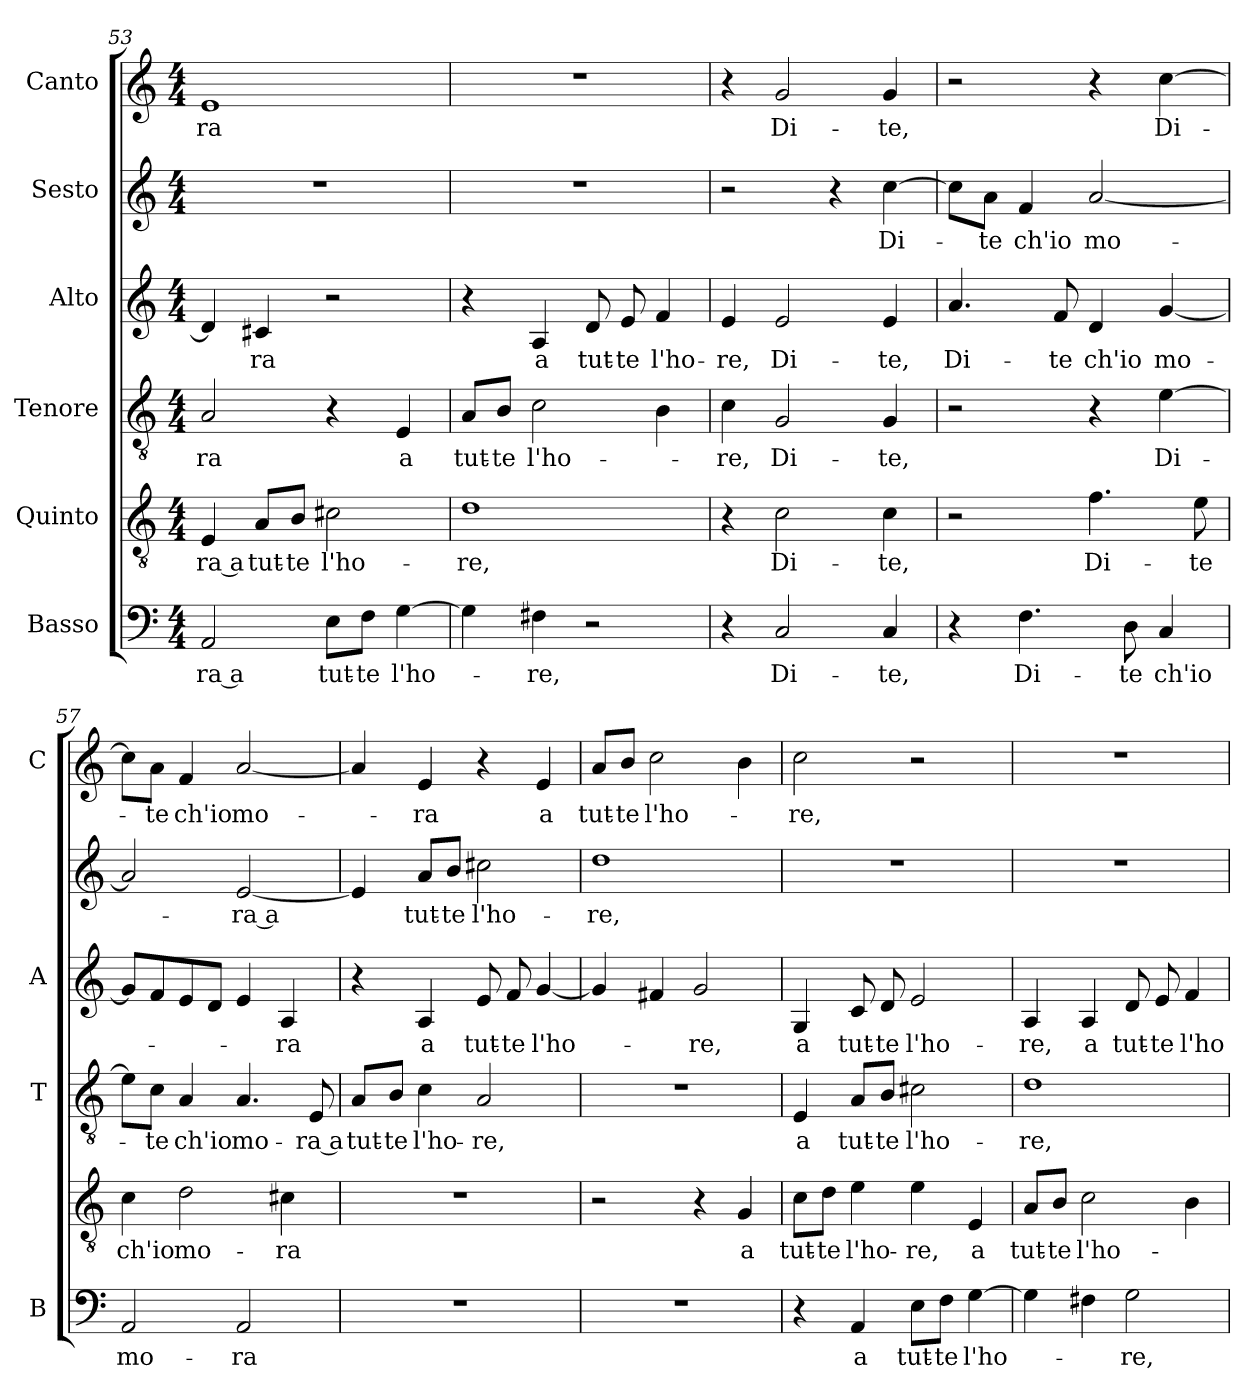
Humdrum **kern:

**kern	**text	**kern	**text	**kern	**text	**kern	**text	**kern	**text	**kern	**text
*part6	*part6	*part5	*part5	*part4	*part4	*part3	*part3	*part2	*part2	*part1	*part1
*staff6	*staff6	*staff5	*staff5	*staff4	*staff4	*staff3	*staff3	*staff2	*staff2	*staff1	*staff1
*I"Basso	*	*I"Quinto	*	*I"Tenore	*	*I"Alto	*	*I"Sesto	*	*I"Canto	*
*I'B	*	*	*	*I'T	*	*I'A	*	*	*	*I'C	*
!!LO:LB:g=z
*clefF4	*	*clefGv2	*	*clefGv2	*	*clefG2	*	*clefG2	*	*clefG2	*
*k[]	*	*k[]	*	*k[]	*	*k[]	*	*k[]	*	*k[]	*
*C:	*	*C:	*	*C:	*	*C:	*	*C:	*	*C:	*
*M4/4	*	*M4/4	*	*M4/4	*	*M4/4	*	*M4/4	*	*M4/4	*
=53	=53	=53	=53	=53	=53	=53	=53	=53	=53	=53	=53
!	!LO:LY:b	!	!LO:LY:b	!	!LO:LY:b	!	!	!	!	!	!LO:LY:b
2AA/	-ra a	4E/	-ra a	2A/	-ra	4d/]	.	1r	.	1e	-ra
!	!	!	!LO:LY:b	!	!	!	!LO:LY:b	!	!	!	!
.	.	8A/L	tut-	.	.	4c#X/	-ra	.	.	.	.
!	!	!	!LO:LY:b	!	!	!	!	!	!	!	!
.	.	8B/J	-te	.	.	.	.	.	.	.	.
!	!LO:LY:b	!	!LO:LY:b	!	!	!	!	!	!	!	!
8E\L	tut-	2c#X\	l'ho-	4r	.	2r	.	.	.	.	.
!	!LO:LY:b	!	!	!	!	!	!	!	!	!	!
8F\J	-te	.	.	.	.	.	.	.	.	.	.
!	!LO:LY:b	!	!	!	!LO:LY:b	!	!	!	!	!	!
[4G\	l'ho-	.	.	4E/	a	.	.	.	.	.	.
=54	=54	=54	=54	=54	=54	=54	=54	=54	=54	=54	=54
!	!	!	!LO:LY:b	!	!LO:LY:b	!	!	!	!	!	!
4G\]	.	1d	-re,	8A/L	tut-	4r	.	1r	.	1r	.
!	!	!	!	!	!LO:LY:b	!	!	!	!	!	!
.	.	.	.	8B/J	-te	.	.	.	.	.	.
!	!LO:LY:b	!	!	!	!LO:LY:b	!	!LO:LY:b	!	!	!	!
4F#X\	-re,	.	.	2c\	l'ho-	4A/	a	.	.	.	.
!	!	!	!	!	!	!	!LO:LY:b	!	!	!	!
2r	.	.	.	.	.	8d/	tut-	.	.	.	.
!	!	!	!	!	!	!	!LO:LY:b	!	!	!	!
.	.	.	.	.	.	8e/	-te	.	.	.	.
!	!	!	!	!	!	!	!LO:LY:b	!	!	!	!
.	.	.	.	4B\	.	4f/	l'ho-	.	.	.	.
=55	=55	=55	=55	=55	=55	=55	=55	=55	=55	=55	=55
!	!	!	!	!	!LO:LY:b	!	!LO:LY:b	!	!	!	!
4r	.	4r	.	4c\	-re,	4e/	-re,	2r	.	4r	.
!	!LO:LY:b	!	!LO:LY:b	!	!LO:LY:b	!	!LO:LY:b	!	!	!	!LO:LY:b
2C/	Di-	2c\	Di-	2G/	Di-	2e/	Di-	.	.	2g/	Di-
.	.	.	.	.	.	.	.	4r	.	.	.
!	!LO:LY:b	!	!LO:LY:b	!	!LO:LY:b	!	!LO:LY:b	!	!LO:LY:b	!	!LO:LY:b
4C/	-te,	4c\	-te,	4G/	-te,	4e/	-te,	[4cc\	Di-	4g/	-te,
=56	=56	=56	=56	=56	=56	=56	=56	=56	=56	=56	=56
!	!	!	!	!	!	!	!LO:LY:b	!	!	!	!
4r	.	2r	.	2r	.	4.a/	Di-	8cc\L]	.	2r	.
!	!	!	!	!	!	!	!	!	!LO:LY:b	!	!
.	.	.	.	.	.	.	.	8a\J	-te	.	.
!	!LO:LY:b	!	!	!	!	!	!	!	!LO:LY:b	!	!
4.F\	Di-	.	.	.	.	.	.	4f/	ch'io	.	.
!	!	!	!	!	!	!	!LO:LY:b	!	!	!	!
.	.	.	.	.	.	8f/	-te	.	.	.	.
!	!	!	!LO:LY:b	!	!	!	!LO:LY:b	!	!LO:LY:b	!	!
.	.	4.f\	Di-	4r	.	4d/	ch'io	[2a/	mo-	4r	.
!	!LO:LY:b	!	!	!	!	!	!	!	!	!	!
8D\	-te	.	.	.	.	.	.	.	.	.	.
!	!LO:LY:b	!	!	!	!LO:LY:b	!	!LO:LY:b	!	!	!	!LO:LY:b
4C/	ch'io	.	.	[4e\	Di-	[4g/	mo-	.	.	[4cc\	Di-
!	!	!	!LO:LY:b	!	!	!	!	!	!	!	!
.	.	8e\	-te	.	.	.	.	.	.	.	.
=57	=57	=57	=57	=57	=57	=57	=57	=57	=57	=57	=57
!	!LO:LY:b	!	!LO:LY:b	!	!	!	!	!	!	!	!
2AA/	mo-	4c\	ch'io	8e\L]	.	8g/L]	.	2a/]	.	8cc\L]	.
!	!	!	!	!	!LO:LY:b	!	!	!	!	!	!LO:LY:b
.	.	.	.	8c\J	-te	8f/	.	.	.	8a\J	-te
!	!	!	!LO:LY:b	!	!LO:LY:b	!	!	!	!	!	!LO:LY:b
.	.	2d\	mo-	4A/	ch'io	8e/	.	.	.	4f/	ch'io
.	.	.	.	.	.	8d/J	.	.	.	.	.
!	!LO:LY:b	!	!	!	!LO:LY:b	!	!	!	!LO:LY:b	!	!LO:LY:b
2AA/	-ra	.	.	4.A/	mo-	4e/	.	[2e/	-ra a	[2a/	mo-
!	!	!	!LO:LY:b	!	!	!	!LO:LY:b	!	!	!	!
.	.	4c#X\	-ra	.	.	4A/	-ra	.	.	.	.
!	!	!	!	!	!LO:LY:b	!	!	!	!	!	!
.	.	.	.	8E/	-ra a	.	.	.	.	.	.
=58	=58	=58	=58	=58	=58	=58	=58	=58	=58	=58	=58
!	!	!	!	!	!LO:LY:b	!	!	!	!	!	!
1r	.	1r	.	8A/L	tut-	4r	.	4e/]	.	4a/]	.
!	!	!	!	!	!LO:LY:b	!	!	!	!	!	!
.	.	.	.	8B/J	-te	.	.	.	.	.	.
!	!	!	!	!	!LO:LY:b	!	!LO:LY:b	!	!LO:LY:b	!	!LO:LY:b
.	.	.	.	4c\	l'ho-	4A/	a	8a/L	tut-	4e/	-ra
!	!	!	!	!	!	!	!	!	!LO:LY:b	!	!
.	.	.	.	.	.	.	.	8b/J	-te	.	.
!	!	!	!	!	!LO:LY:b	!	!LO:LY:b	!	!LO:LY:b	!	!
.	.	.	.	2A/	-re,	8e/	tut-	2cc#X\	l'ho-	4r	.
!	!	!	!	!	!	!	!LO:LY:b	!	!	!	!
.	.	.	.	.	.	8f/	-te	.	.	.	.
!	!	!	!	!	!	!	!LO:LY:b	!	!	!	!LO:LY:b
.	.	.	.	.	.	[4g/	l'ho-	.	.	4e/	a
=59	=59	=59	=59	=59	=59	=59	=59	=59	=59	=59	=59
!	!	!	!	!	!	!	!	!	!LO:LY:b	!	!LO:LY:b
1r	.	2r	.	1r	.	4g/]	.	1dd	-re,	8a/L	tut-
!	!	!	!	!	!	!	!	!	!	!	!LO:LY:b
.	.	.	.	.	.	.	.	.	.	8b/J	-te
!	!	!	!	!	!	!	!	!	!	!	!LO:LY:b
.	.	.	.	.	.	4f#X/	.	.	.	2cc\	l'ho-
!	!	!	!	!	!	!	!LO:LY:b	!	!	!	!
.	.	4r	.	.	.	2g/	-re,	.	.	.	.
!	!	!	!LO:LY:b	!	!	!	!	!	!	!	!
.	.	4G/	a	.	.	.	.	.	.	4b\	.
!!LO:LB:g=z
=60	=60	=60	=60	=60	=60	=60	=60	=60	=60	=60	=60
!	!	!	!LO:LY:b	!	!LO:LY:b	!	!LO:LY:b	!	!	!	!LO:LY:b
4r	.	8c\L	tut-	4E/	a	4G/	a	1r	.	2cc\	-re,
!	!	!	!LO:LY:b	!	!	!	!	!	!	!	!
.	.	8d\J	-te	.	.	.	.	.	.	.	.
!	!LO:LY:b	!	!LO:LY:b	!	!LO:LY:b	!	!LO:LY:b	!	!	!	!
4AA/	a	4e\	l'ho-	8A/L	tut-	8c/	tut-	.	.	.	.
!	!	!	!	!	!LO:LY:b	!	!LO:LY:b	!	!	!	!
.	.	.	.	8B/J	-te	8d/	-te	.	.	.	.
!	!LO:LY:b	!	!LO:LY:b	!	!LO:LY:b	!	!LO:LY:b	!	!	!	!
8E\L	tut-	4e\	-re,	2c#X\	l'ho-	2e/	l'ho-	.	.	2r	.
!	!LO:LY:b	!	!	!	!	!	!	!	!	!	!
8F\J	-te	.	.	.	.	.	.	.	.	.	.
!	!LO:LY:b	!	!LO:LY:b	!	!	!	!	!	!	!	!
[4G\	l'ho-	4E/	a	.	.	.	.	.	.	.	.
=61	=61	=61	=61	=61	=61	=61	=61	=61	=61	=61	=61
!	!	!	!LO:LY:b	!	!LO:LY:b	!	!LO:LY:b	!	!	!	!
4G\]	.	8A/L	tut-	1d	-re,	4A/	-re,	1r	.	1r	.
!	!	!	!LO:LY:b	!	!	!	!	!	!	!	!
.	.	8B/J	-te	.	.	.	.	.	.	.	.
!	!	!	!LO:LY:b	!	!	!	!LO:LY:b	!	!	!	!
4F#X\	.	2c\	l'ho-	.	.	4A/	a	.	.	.	.
!	!LO:LY:b	!	!	!	!	!	!LO:LY:b	!	!	!	!
2G\	-re,	.	.	.	.	8d/	tut-	.	.	.	.
!	!	!	!	!	!	!	!LO:LY:b	!	!	!	!
.	.	.	.	.	.	8e/	-te	.	.	.	.
!	!	!	!	!	!	!	!LO:LY:b	!	!	!	!
.	.	4B\	.	.	.	4f/	l'ho-	.	.	.	.
=	=	=	=	=	=	=	=	=	=	=	=
*-	*-	*-	*-	*-	*-	*-	*-	*-	*-	*-	*-
